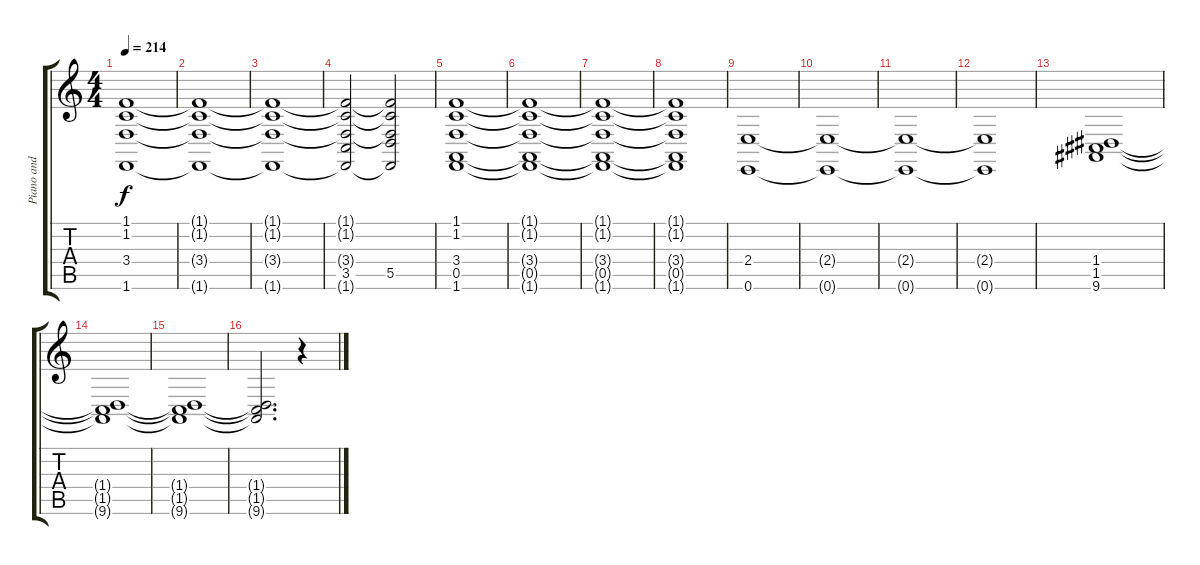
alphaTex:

\track ("Piano and Keyboards" "Piano and ") {instrument acousticgrandpiano}
\staff {score tabs}
\tuning (E4 B3 G3 D3 A2 E2) {hide}
\ts (4 4)
\tempo 214
\clef g2
\ks c
(1.1 1.2 3.4 1.6).1{dy f} |
(1.1{t} 1.2{t} 3.4{t} 1.6{t}).1 |
(1.1{t} 1.2{t} 3.4{t} 1.6{t}).1 |
(1.1{t} 1.2{t} 3.4{t} 3.5 1.6{t}).2 (1.1{t} 1.2{t} 3.4{t} 5.5 1.6{t}).2 |
(1.1 1.2 3.4 0.5 1.6).1 |
(1.1{t} 1.2{t} 3.4{t} 0.5{t} 1.6{t}).1 |
(1.1{t} 1.2{t} 3.4{t} 0.5{t} 1.6{t}).1 |
(1.1{t} 1.2{t} 3.4{t} 0.5{t} 1.6{t}).1 |
(2.4 0.6).1 |
(2.4{t} 0.6{t}).1 |
(2.4{t} 0.6{t}).1 |
(2.4{t} 0.6{t}).1 |
(1.4 1.5 9.6).1{volume 14 instrument acousticgrandpiano} |
(1.4{t} 1.5{t} 9.6{t}).1 |
(1.4{t} 1.5{t} 9.6{t}).1 |
(1.4{t} 1.5{t} 9.6{t}).2{d} r.4
